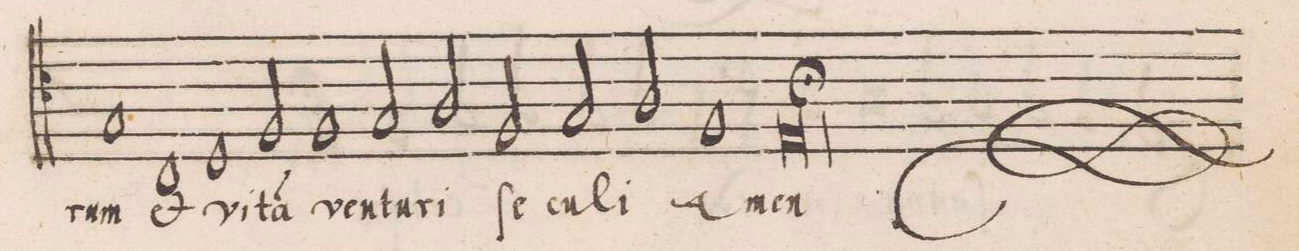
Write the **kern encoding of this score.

**kern	**text
*I"TENOR	*
*clefC4	*
*k[]	*
*met(C|)	*
*M2/1	*
1G/	-rum
=144-	=144-
1C/	e(t)
1D/	vi-
=145-	=145-
2F/	-ta(m)
1F/	ven-
2G/	-tu-
=146-	=146-
2A/	-ri
2F/	ſe-
2G/	-cu-
2A/	-li
=147-	=147-
1F/	A-
[1E/;l	-men
=148-	=148-
0E_	.
=149-	=149-
0E]	.
==	==
*-	*-
